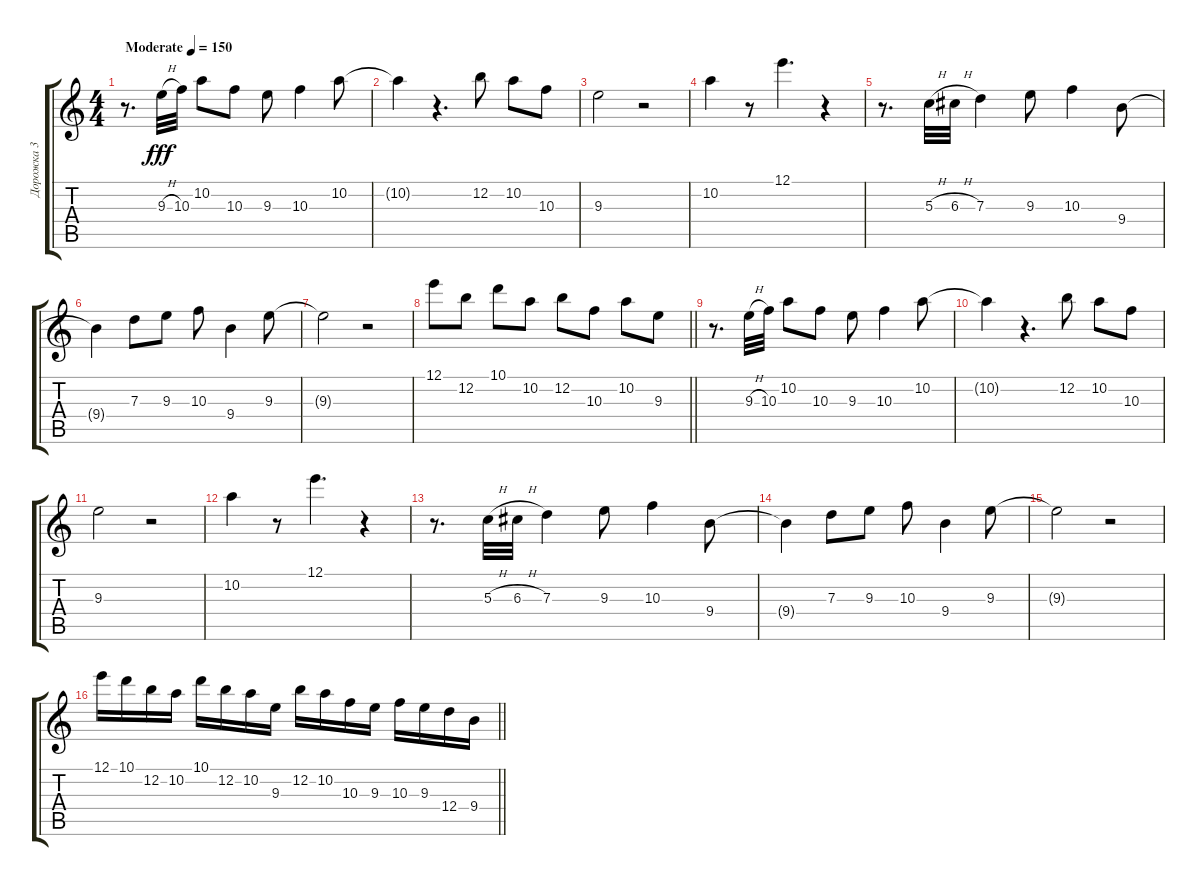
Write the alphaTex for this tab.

\track ("Дорожка 3" "Дорожка 3") {instrument electricguitarjazz}
\staff {score tabs}
\tuning (E4 B3 G3 D3 A2 E2) {hide}
\ts (4 4)
\tempo (150 "Moderate")
\clef g2
\ks c
r.8{d dy fff instrument electricguitarjazz} 9.3{h}.32 10.3.32 10.2.8 10.3.8 9.3.8 10.3.4 10.2.8 |
10.2{t}.4 r.4{d} 12.2.8 10.2.8 10.3.8 |
9.3.2 r.2 |
10.2.4 r.8 12.1.4{d} r.4 |
r.8{d} 5.3{h}.32 6.3{h}.32 7.3.4 9.3.8 10.3.4 9.4.8 |
9.4{t}.4 7.3.8 9.3.8 10.3.8 9.4.4 9.3.8 |
9.3{t}.2 r.2 |
\barLineRight lightlight
12.1.8 12.2.8 10.1.8 10.2.8 12.2.8 10.3.8 10.2.8 9.3.8 |
r.8{d} 9.3{h}.32 10.3.32 10.2.8 10.3.8 9.3.8 10.3.4 10.2.8 |
10.2{t}.4 r.4{d} 12.2.8 10.2.8 10.3.8 |
9.3.2 r.2 |
10.2.4 r.8 12.1.4{d} r.4 |
r.8{d} 5.3{h}.32 6.3{h}.32 7.3.4 9.3.8 10.3.4 9.4.8 |
9.4{t}.4 7.3.8 9.3.8 10.3.8 9.4.4 9.3.8 |
9.3{t}.2 r.2 |
\barLineRight lightlight
12.1.16 10.1.16 12.2.16 10.2.16 10.1.16 12.2.16 10.2.16 9.3.16 12.2.16 10.2.16 10.3.16 9.3.16 10.3.16 9.3.16 12.4.16 9.4.16
